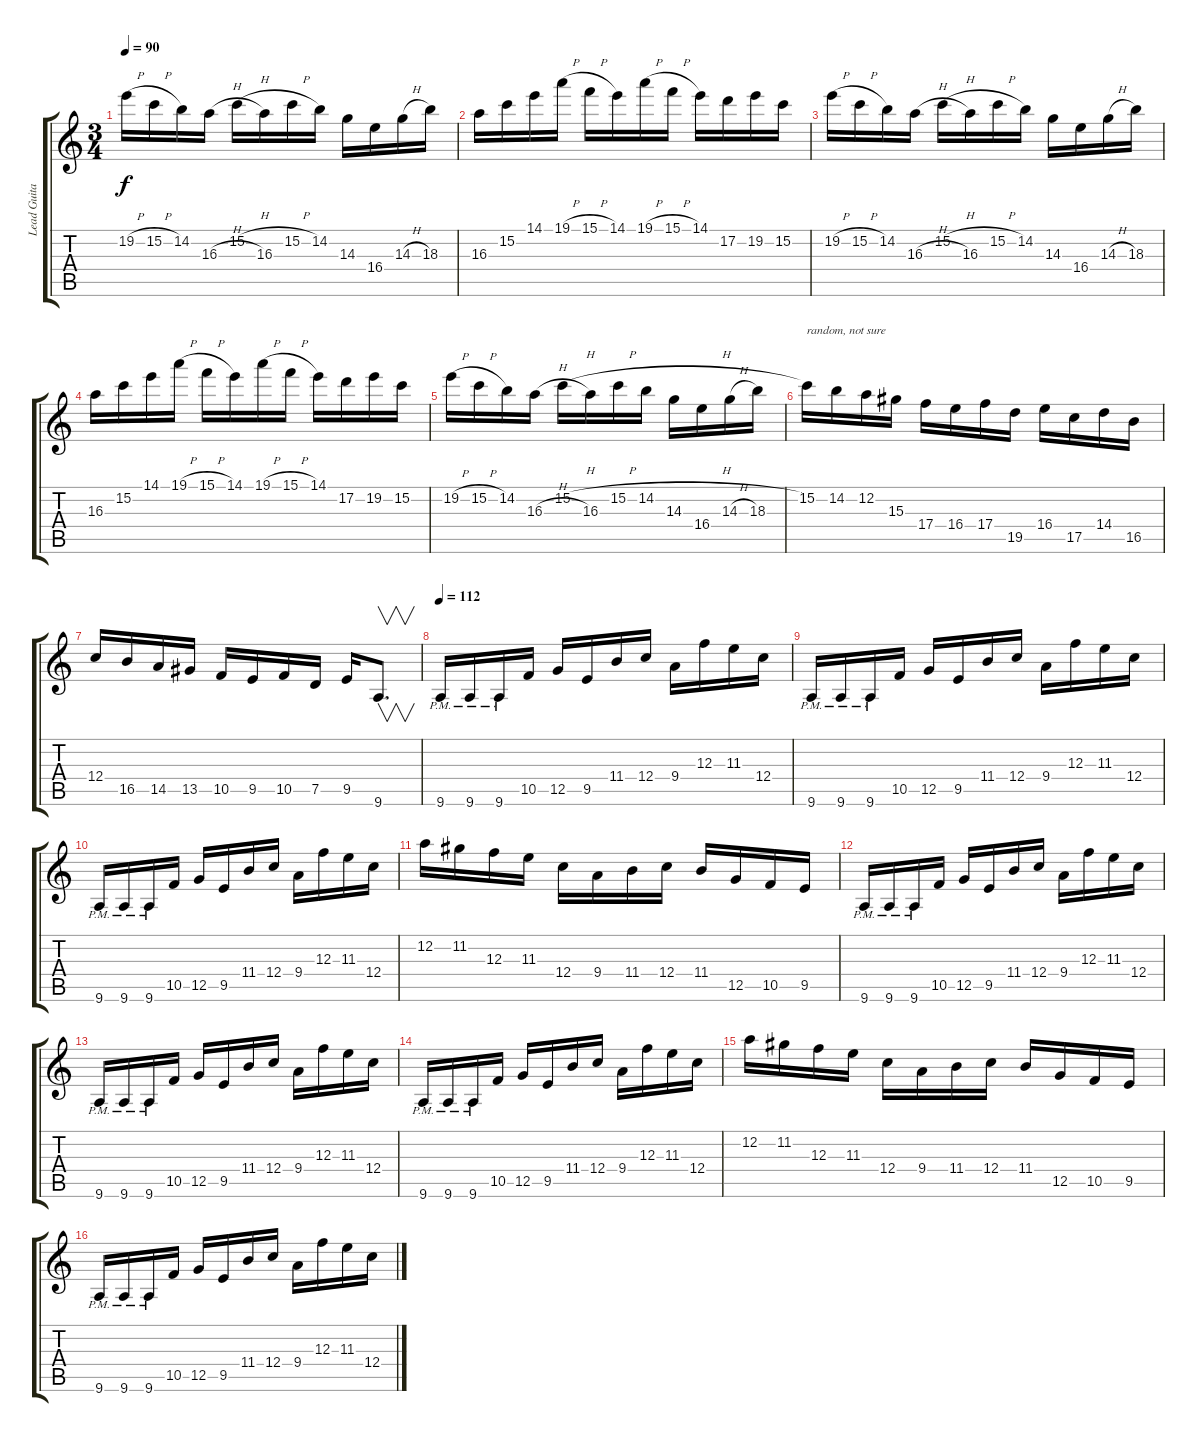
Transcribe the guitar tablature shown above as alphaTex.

\track ("Lead Guitar" "Lead Guita") {instrument distortionguitar}
\staff {score tabs}
\tuning (D4 A3 F3 C3 G2 C2) {hide}
\ts (3 4)
\tempo 90
\clef g2
\ks c
19.2{h}.16{dy f} 15.2{h}.16 14.2.16 16.3{h}.16 15.2{h}.16 16.3.16 15.2{h}.16 14.2.16 14.3.16 16.4.16 14.3{h}.16 18.3.16 |
16.3.16 15.2.16 14.1.16 19.1{h}.16 15.1{h}.16 14.1.16 19.1{h}.16 15.1{h}.16 14.1.16 17.2.16 19.2.16 15.2.16 |
19.2{h}.16 15.2{h}.16 14.2.16 16.3{h}.16 15.2{h}.16 16.3.16 15.2{h}.16 14.2.16 14.3.16 16.4.16 14.3{h}.16 18.3.16 |
16.3.16 15.2.16 14.1.16 19.1{h}.16 15.1{h}.16 14.1.16 19.1{h}.16 15.1{h}.16 14.1.16 17.2.16 19.2.16 15.2.16 |
19.2{h}.16 15.2{h}.16 14.2.16 16.3{h}.16 15.2{h}.16 16.3.16 15.2{h}.16 14.2{h}.16 14.3.16 16.4.16 14.3{h}.16 18.3.16 |
15.2.16{txt "random, not sure"} 14.2.16 12.2.16 15.3.16 17.4.16 16.4.16 17.4.16 19.5.16 16.4.16 17.5.16 14.4.16 16.5.16 |
12.4.16 16.5.16 14.5.16 13.5.16 10.5.16 9.5.16 10.5.16 7.5.16 9.5.16 9.6.8{v d} |
\tempo 100
\tempo 112
9.6{pm}.16 9.6{pm}.16 9.6{pm}.16 10.5.16 12.5.16 9.5.16 11.4.16 12.4.16 9.4.16 12.3.16 11.3.16 12.4.16 |
9.6{pm}.16 9.6{pm}.16 9.6{pm}.16 10.5.16 12.5.16 9.5.16 11.4.16 12.4.16 9.4.16 12.3.16 11.3.16 12.4.16 |
9.6{pm}.16 9.6{pm}.16 9.6{pm}.16 10.5.16 12.5.16 9.5.16 11.4.16 12.4.16 9.4.16 12.3.16 11.3.16 12.4.16 |
12.2.16 11.2.16 12.3.16 11.3.16 12.4.16 9.4.16 11.4.16 12.4.16 11.4.16 12.5.16 10.5.16 9.5.16 |
9.6{pm}.16 9.6{pm}.16 9.6{pm}.16 10.5.16 12.5.16 9.5.16 11.4.16 12.4.16 9.4.16 12.3.16 11.3.16 12.4.16 |
9.6{pm}.16 9.6{pm}.16 9.6{pm}.16 10.5.16 12.5.16 9.5.16 11.4.16 12.4.16 9.4.16 12.3.16 11.3.16 12.4.16 |
9.6{pm}.16 9.6{pm}.16 9.6{pm}.16 10.5.16 12.5.16 9.5.16 11.4.16 12.4.16 9.4.16 12.3.16 11.3.16 12.4.16 |
12.2.16 11.2.16 12.3.16 11.3.16 12.4.16 9.4.16 11.4.16 12.4.16 11.4.16 12.5.16 10.5.16 9.5.16 |
9.6{pm}.16 9.6{pm}.16 9.6{pm}.16 10.5.16 12.5.16 9.5.16 11.4.16 12.4.16 9.4.16 12.3.16 11.3.16 12.4.16
